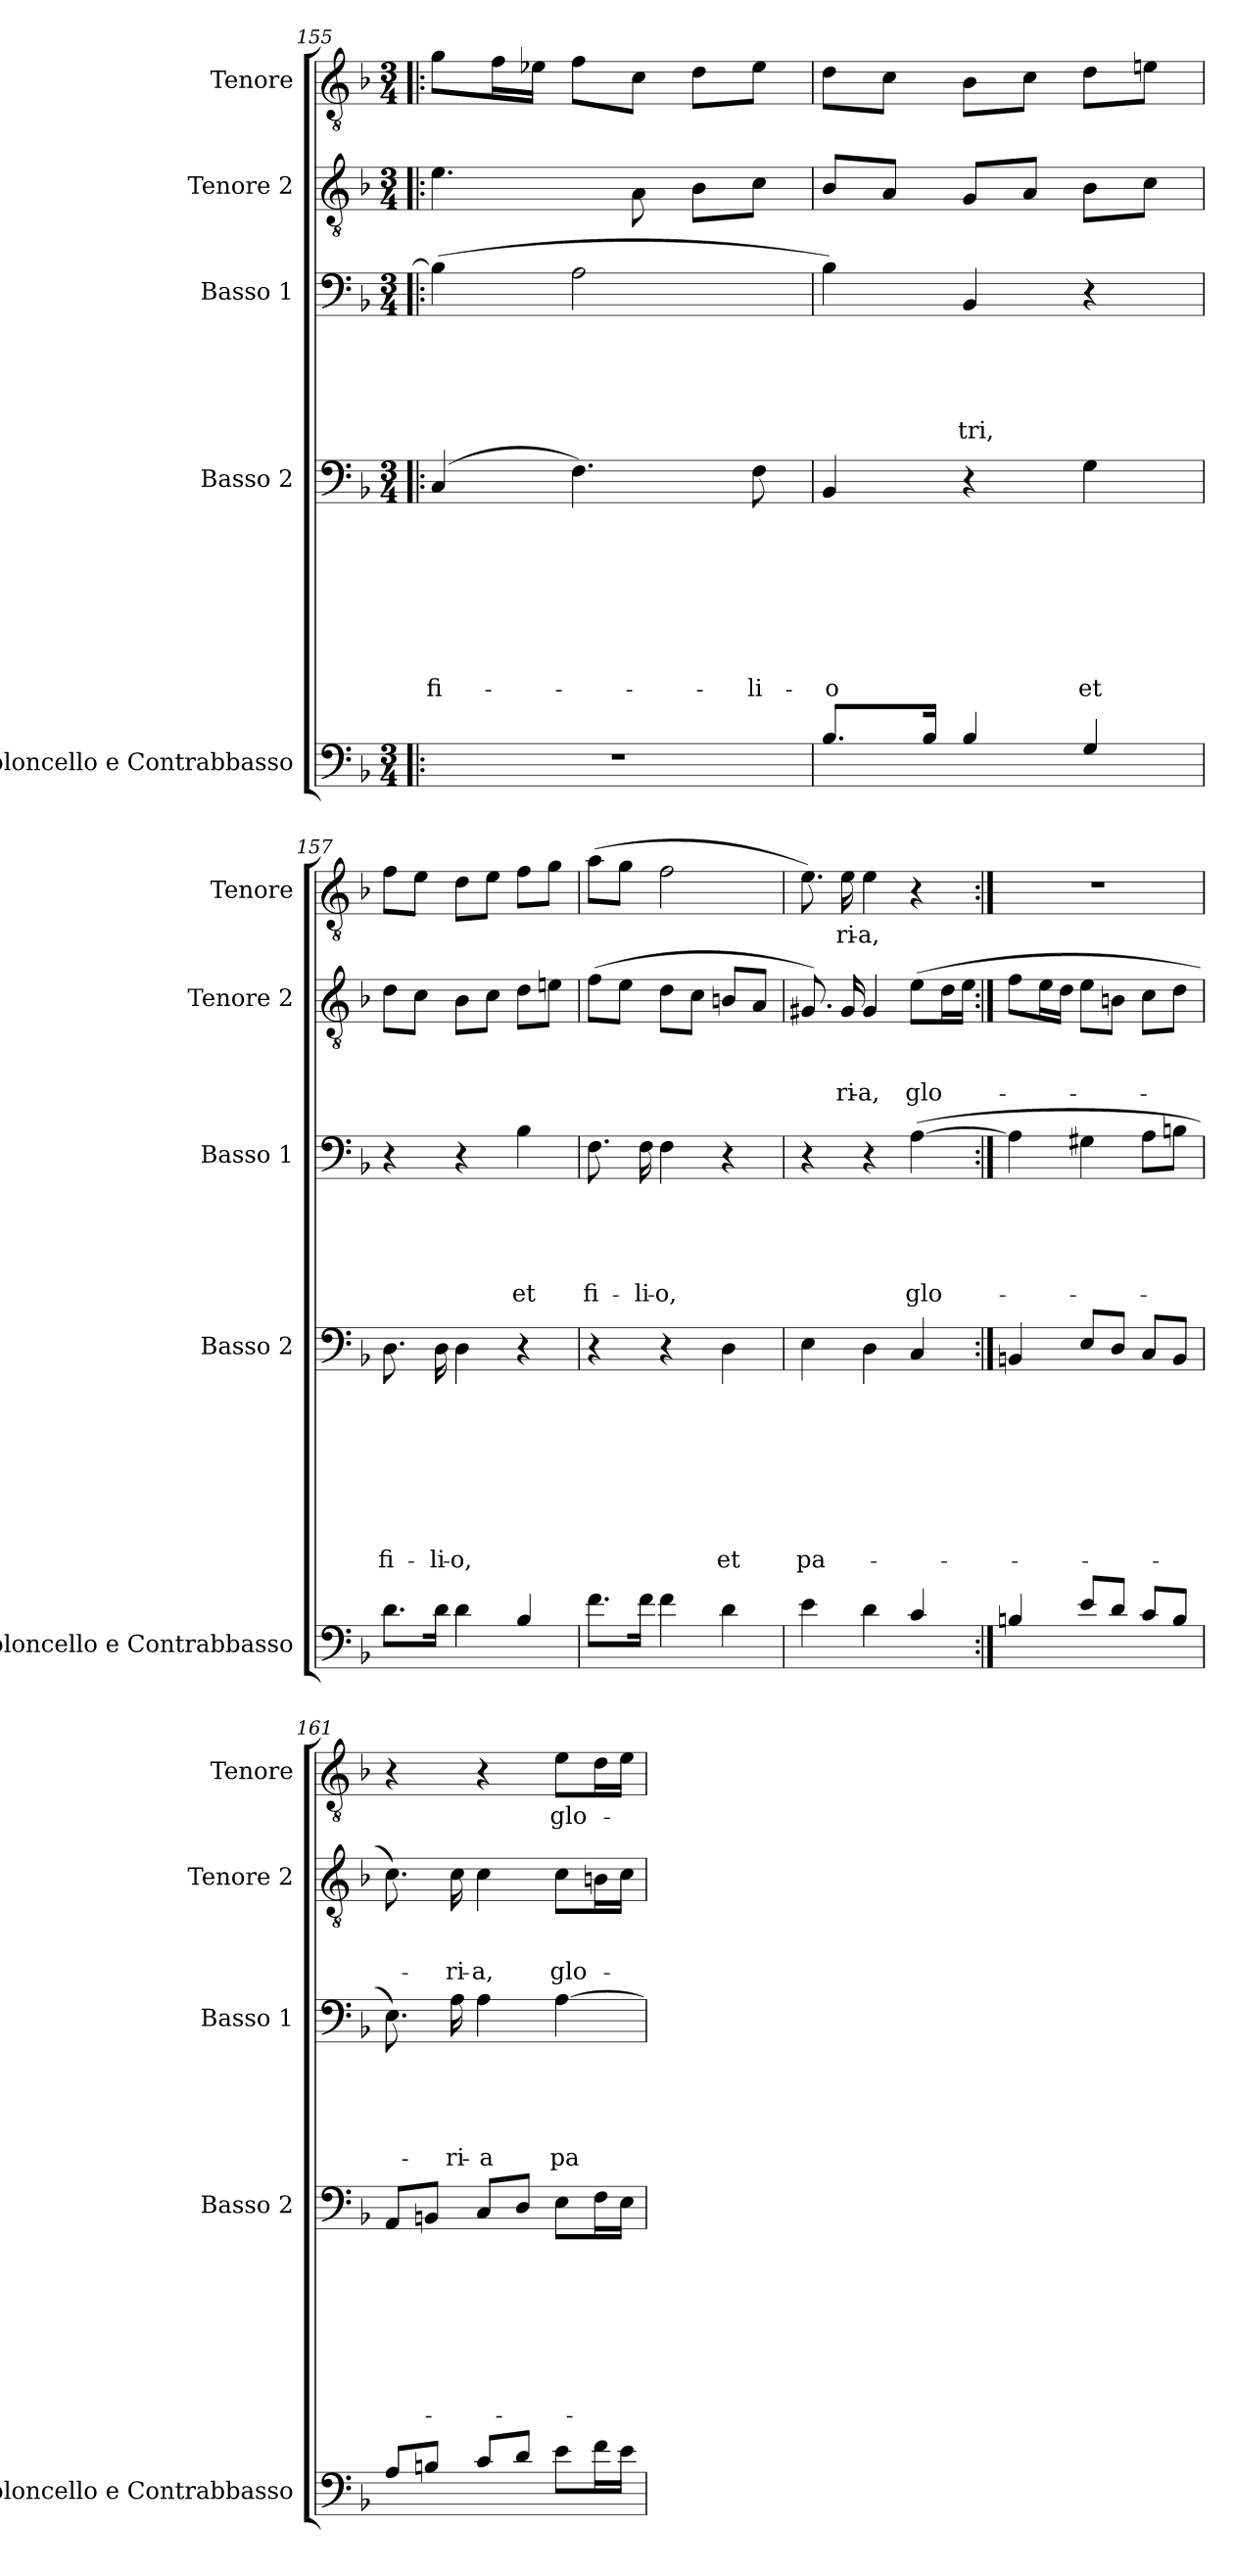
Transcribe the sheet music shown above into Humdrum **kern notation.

**kern	**kern	**text	**text	**text	**text	**text	**text	**text	**text	**kern	**text	**text	**text	**text	**text	**kern	**text	**text	**text	**kern	**text
*part5	*part4	*part4	*part4	*part4	*part4	*part4	*part4	*part4	*part4	*part3	*part3	*part3	*part3	*part3	*part3	*part2	*part2	*part2	*part2	*part1	*part1
*staff5	*staff4	*staff4	*staff4	*staff4	*staff4	*staff4	*staff4	*staff4	*staff4	*staff3	*staff3	*staff3	*staff3	*staff3	*staff3	*staff2	*staff2	*staff2	*staff2	*staff1	*staff1
*I"Violoncello e Contrabbasso	*I"Basso 2	*	*	*	*	*	*	*	*	*I"Basso 1	*	*	*	*	*	*I"Tenore 2	*	*	*	*I"Tenore	*
*I'Violoncello e Contrabbasso	*I'Basso 2	*	*	*	*	*	*	*	*	*I'Basso 1	*	*	*	*	*	*I'Tenore 2	*	*	*	*I'Tenore	*
*clefF4	*clefF4	*	*	*	*	*	*	*	*	*clefF4	*	*	*	*	*	*clefGv2	*	*	*	*clefGv2	*
*ITrd7c12	*	*	*	*	*	*	*	*	*	*	*	*	*	*	*	*	*	*	*	*	*
*k[b-]	*k[b-]	*	*	*	*	*	*	*	*	*k[b-]	*	*	*	*	*	*k[b-]	*	*	*	*k[b-]	*
*F:	*F:	*	*	*	*	*	*	*	*	*F:	*	*	*	*	*	*F:	*	*	*	*F:	*
*M3/4	*M3/4	*	*	*	*	*	*	*	*	*M3/4	*	*	*	*	*	*M3/4	*	*	*	*M3/4	*
=155!|:	=155!|:	=155!|:	=155!|:	=155!|:	=155!|:	=155!|:	=155!|:	=155!|:	=155!|:	=155!|:	=155!|:	=155!|:	=155!|:	=155!|:	=155!|:	=155!|:	=155!|:	=155!|:	=155!|:	=155!|:	=155!|:
!LO:N:vis=1	!	!	!	!	!	!	!	!	!LO:LY:b	!	!	!	!	!	!	!	!	!	!	!	!
2.r	(4C/	.	.	.	.	.	.	.	fi-	(>4B-\]	.	.	.	.	.	4.e\	.	.	.	8g\L	.
.	.	.	.	.	.	.	.	.	.	.	.	.	.	.	.	.	.	.	.	16f\L	.
.	.	.	.	.	.	.	.	.	.	.	.	.	.	.	.	.	.	.	.	16e-X\JJ	.
.	4.F\)	.	.	.	.	.	.	.	.	2A\	.	.	.	.	.	.	.	.	.	8f\L	.
.	.	.	.	.	.	.	.	.	.	.	.	.	.	.	.	8A\	.	.	.	8c\J	.
.	.	.	.	.	.	.	.	.	.	.	.	.	.	.	.	8B-\L	.	.	.	8d\L	.
!	!	!	!	!	!	!	!	!	!LO:LY:b	!	!	!	!	!	!	!	!	!	!	!	!
.	8F\	.	.	.	.	.	.	.	-li-	.	.	.	.	.	.	8c\J	.	.	.	8e-\J	.
=156	=156	=156	=156	=156	=156	=156	=156	=156	=156	=156	=156	=156	=156	=156	=156	=156	=156	=156	=156	=156	=156
!	!	!	!	!	!	!	!	!	!LO:LY:b	!	!	!	!	!	!	!	!	!	!	!	!
8.BB-/L	4BB-/	.	.	.	.	.	.	.	-o	4B-\)	.	.	.	.	.	8B-/L	.	.	.	8d\L	.
.	.	.	.	.	.	.	.	.	.	.	.	.	.	.	.	8A/J	.	.	.	8c\J	.
16BB-/Jk	.	.	.	.	.	.	.	.	.	.	.	.	.	.	.	.	.	.	.	.	.
!	!	!	!	!	!	!	!	!	!	!	!	!	!	!	!LO:LY:b	!	!	!	!	!	!
4BB-/	4r	.	.	.	.	.	.	.	.	4BB-/	.	.	.	.	-tri,	8G/L	.	.	.	8B-\L	.
.	.	.	.	.	.	.	.	.	.	.	.	.	.	.	.	8A/J	.	.	.	8c\J	.
!	!	!	!	!	!	!	!	!	!LO:LY:b	!	!	!	!	!	!	!	!	!	!	!	!
4GG/	4G\	.	.	.	.	.	.	.	et	4r	.	.	.	.	.	8B-\L	.	.	.	8d\L	.
.	.	.	.	.	.	.	.	.	.	.	.	.	.	.	.	8c\J	.	.	.	8en\J	.
=157	=157	=157	=157	=157	=157	=157	=157	=157	=157	=157	=157	=157	=157	=157	=157	=157	=157	=157	=157	=157	=157
!	!	!	!	!	!	!	!	!	!LO:LY:b	!	!	!	!	!	!	!	!	!	!	!	!
8.D\L	8.D\	.	.	.	.	.	.	.	fi-	4r	.	.	.	.	.	8d\L	.	.	.	8f\L	.
.	.	.	.	.	.	.	.	.	.	.	.	.	.	.	.	8c\J	.	.	.	8e\J	.
!	!	!	!	!	!	!	!	!	!LO:LY:b	!	!	!	!	!	!	!	!	!	!	!	!
16D\Jk	16D\	.	.	.	.	.	.	.	-li-	.	.	.	.	.	.	.	.	.	.	.	.
!	!	!	!	!	!	!	!	!	!LO:LY:b	!	!	!	!	!	!	!	!	!	!	!	!
4D\	4D\	.	.	.	.	.	.	.	-o,	4r	.	.	.	.	.	8B-\L	.	.	.	8d\L	.
.	.	.	.	.	.	.	.	.	.	.	.	.	.	.	.	8c\J	.	.	.	8e\J	.
!	!	!	!	!	!	!	!	!	!	!	!	!	!	!	!LO:LY:b	!	!	!	!	!	!
4BB-/	4r	.	.	.	.	.	.	.	.	4B-\	.	.	.	.	et	8d\L	.	.	.	8f\L	.
.	.	.	.	.	.	.	.	.	.	.	.	.	.	.	.	8en\J	.	.	.	8g\J	.
!!LO:LB:g=z
=158	=158	=158	=158	=158	=158	=158	=158	=158	=158	=158	=158	=158	=158	=158	=158	=158	=158	=158	=158	=158	=158
!	!	!	!	!	!	!	!	!	!	!	!	!	!	!	!LO:LY:b	!	!	!	!	!	!
8.F\L	4r	.	.	.	.	.	.	.	.	8.F\	.	.	.	.	fi-	(>8f\L	.	.	.	(>8a\L	.
.	.	.	.	.	.	.	.	.	.	.	.	.	.	.	.	8e\J	.	.	.	8g\J	.
!	!	!	!	!	!	!	!	!	!	!	!	!	!	!	!LO:LY:b	!	!	!	!	!	!
16F\Jk	.	.	.	.	.	.	.	.	.	16F\	.	.	.	.	-li-	.	.	.	.	.	.
!	!	!	!	!	!	!	!	!	!	!	!	!	!	!	!LO:LY:b	!	!	!	!	!	!
4F\	4r	.	.	.	.	.	.	.	.	4F\	.	.	.	.	-o,	8d\L	.	.	.	2f\	.
.	.	.	.	.	.	.	.	.	.	.	.	.	.	.	.	8c\J	.	.	.	.	.
!	!	!	!	!	!	!	!	!	!LO:LY:b	!	!	!	!	!	!	!	!	!	!	!	!
4D\	4D\	.	.	.	.	.	.	.	et	4r	.	.	.	.	.	8Bn/L	.	.	.	.	.
.	.	.	.	.	.	.	.	.	.	.	.	.	.	.	.	8A/J	.	.	.	.	.
=159	=159	=159	=159	=159	=159	=159	=159	=159	=159	=159	=159	=159	=159	=159	=159	=159	=159	=159	=159	=159	=159
!	!	!	!	!	!	!	!	!	!LO:LY:b	!	!	!	!	!	!	!	!	!	!	!	!
4E\	4E\	.	.	.	.	.	.	.	pa-	4r	.	.	.	.	.	8.G#X/)	.	.	.	8.e\)	.
!	!	!	!	!	!	!	!	!	!	!	!	!	!	!	!	!	!	!	!LO:LY:b	!	!LO:LY:b
.	.	.	.	.	.	.	.	.	.	.	.	.	.	.	.	16G#/	.	.	-ri-	16e\	-ri-
!	!	!	!	!	!	!	!	!	!	!	!	!	!	!	!	!	!	!	!LO:LY:b	!	!LO:LY:b
4D\	4D\	.	.	.	.	.	.	.	.	4r	.	.	.	.	.	4G#/	.	.	-a,	4e\	-a,
!	!	!	!	!	!	!	!	!	!	!	!	!	!	!	!LO:LY:b	!	!	!	!LO:LY:b	!	!
4C/	4C/	.	.	.	.	.	.	.	.	(>[>4A\	.	.	.	.	glo-	(>8e\L	.	.	glo-	4r	.
.	.	.	.	.	.	.	.	.	.	.	.	.	.	.	.	16d\L	.	.	.	.	.
.	.	.	.	.	.	.	.	.	.	.	.	.	.	.	.	16e\JJ	.	.	.	.	.
=160:|!	=160:|!	=160:|!	=160:|!	=160:|!	=160:|!	=160:|!	=160:|!	=160:|!	=160:|!	=160:|!	=160:|!	=160:|!	=160:|!	=160:|!	=160:|!	=160:|!	=160:|!	=160:|!	=160:|!	=160:|!	=160:|!
!	!	!	!	!	!	!	!	!	!	!	!	!	!	!	!	!	!	!	!	!LO:N:vis=1	!
4BBn/	4BBn/	.	.	.	.	.	.	.	.	4A\]	.	.	.	.	.	8f\L	.	.	.	2.r	.
.	.	.	.	.	.	.	.	.	.	.	.	.	.	.	.	16e\L	.	.	.	.	.
.	.	.	.	.	.	.	.	.	.	.	.	.	.	.	.	16d\JJ	.	.	.	.	.
8E/L	8E/L	.	.	.	.	.	.	.	.	4G#X\	.	.	.	.	.	8e\L	.	.	.	.	.
8D/J	8D/J	.	.	.	.	.	.	.	.	.	.	.	.	.	.	8Bn\J	.	.	.	.	.
8C/L	8C/L	.	.	.	.	.	.	.	.	8A\L	.	.	.	.	.	8c\L	.	.	.	.	.
8BB/J	8BB/J	.	.	.	.	.	.	.	.	8Bn\J	.	.	.	.	.	8d\J	.	.	.	.	.
=161	=161	=161	=161	=161	=161	=161	=161	=161	=161	=161	=161	=161	=161	=161	=161	=161	=161	=161	=161	=161	=161
8AA/L	8AA/L	.	.	.	.	.	.	.	.	8.E\)	.	.	.	.	.	8.c\)	.	.	.	4r	.
8BBn/J	8BBn/J	.	.	.	.	.	.	.	.	.	.	.	.	.	.	.	.	.	.	.	.
!	!	!	!	!	!	!	!	!	!	!	!	!	!	!	!LO:LY:b	!	!	!	!LO:LY:b	!	!
.	.	.	.	.	.	.	.	.	.	16A\	.	.	.	.	-ri-	16c\	.	.	-ri-	.	.
!	!	!	!	!	!	!	!	!	!	!	!	!	!	!	!LO:LY:b	!	!	!	!LO:LY:b	!	!
8C/L	8C/L	.	.	.	.	.	.	.	.	4A\	.	.	.	.	-a	4c\	.	.	-a,	4r	.
8D/J	8D/J	.	.	.	.	.	.	.	.	.	.	.	.	.	.	.	.	.	.	.	.
!	!	!	!	!	!	!	!	!	!	!	!	!	!	!	!LO:LY:b	!	!	!	!LO:LY:b	!	!LO:LY:b
8E\L	8E\L	.	.	.	.	.	.	.	.	[>4A\	.	.	.	.	pa-	8c\L	.	.	glo-	8e\L	glo-
16F\L	16F\L	.	.	.	.	.	.	.	.	.	.	.	.	.	.	16Bn\L	.	.	.	16d\L	.
16E\JJ	16E\JJ	.	.	.	.	.	.	.	.	.	.	.	.	.	.	16c\JJ	.	.	.	16e\JJ	.
=	=	=	=	=	=	=	=	=	=	=	=	=	=	=	=	=	=	=	=	=	=
*-	*-	*-	*-	*-	*-	*-	*-	*-	*-	*-	*-	*-	*-	*-	*-	*-	*-	*-	*-	*-	*-
